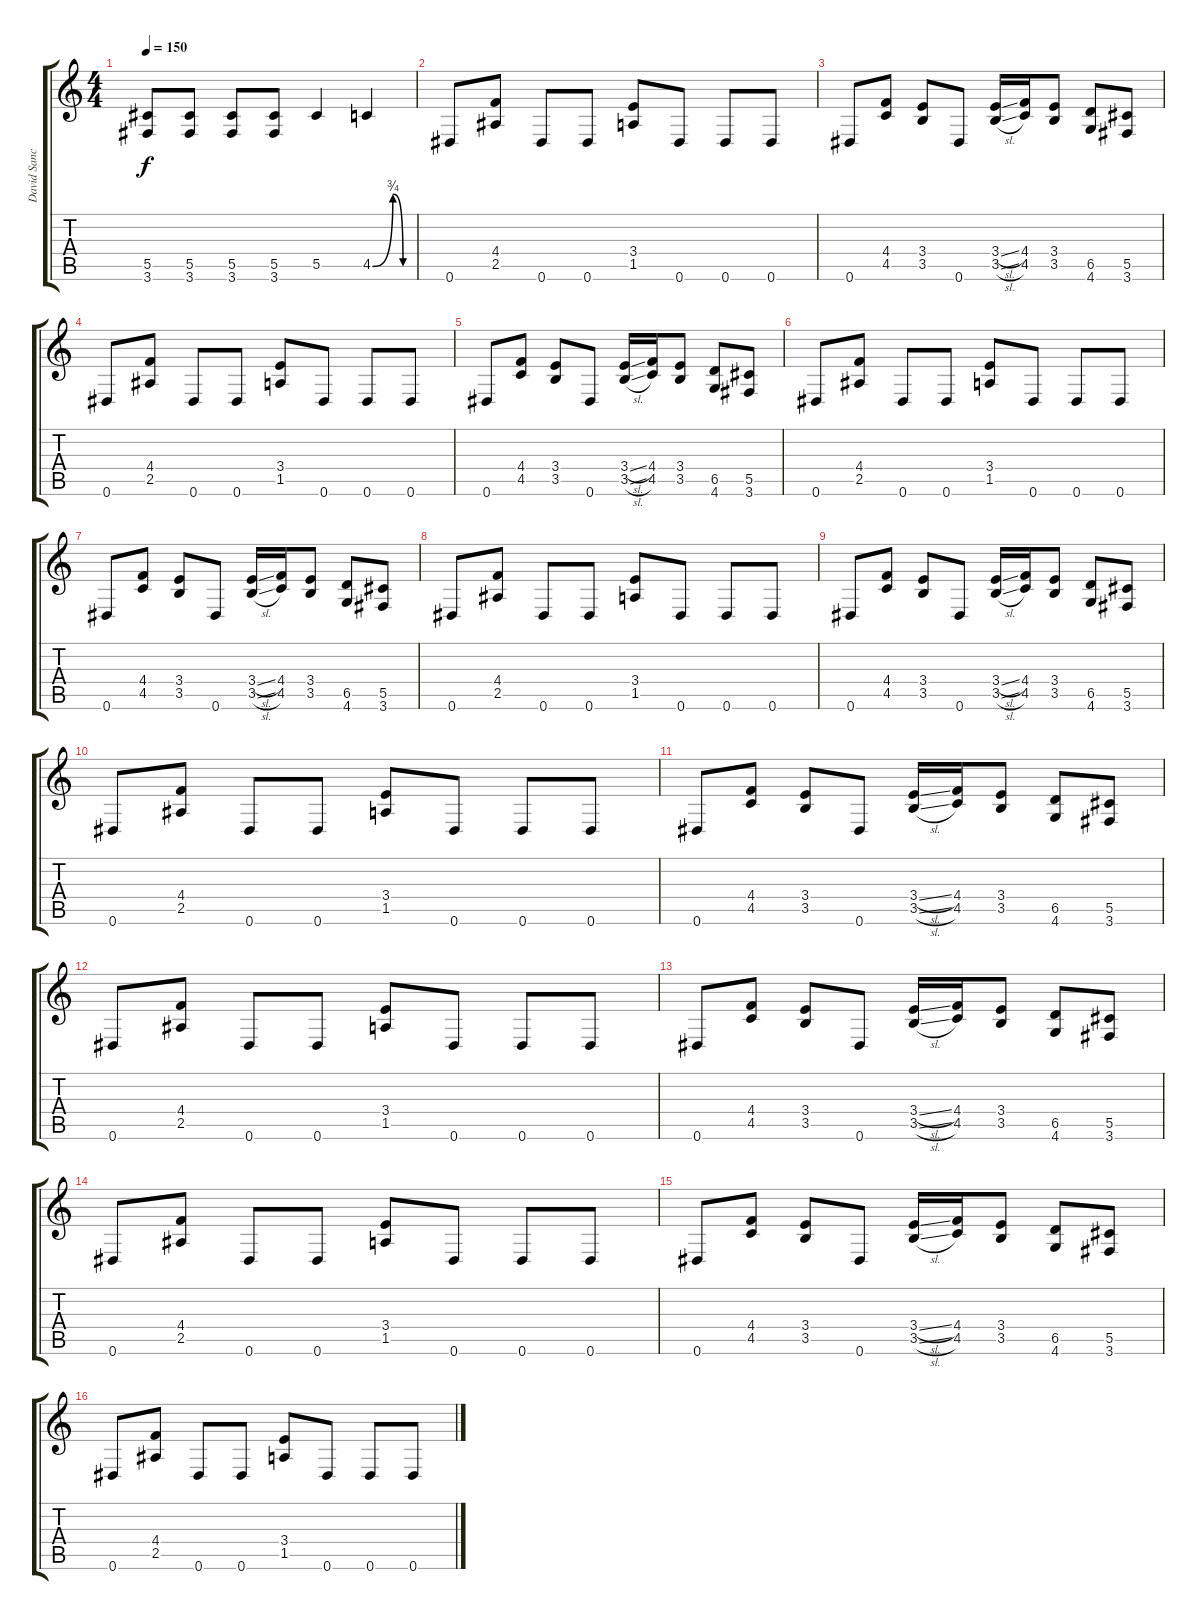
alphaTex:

\track ("David Sanchez" "David Sanc") {instrument distortionguitar}
\staff {score tabs}
\tuning (Eb4 Bb3 Gb3 Db3 Ab2 Eb2) {hide}
\ts (4 4)
\tempo 150
\clef g2
\ks c
(5.5 3.6).8{dy f} (5.5 3.6).8 (5.5 3.6).8 (5.5 3.6).8 5.5.4 4.5{be (custom 0 0 30 3 45 0 60 0)}.4 |
0.6.8 (4.4 2.5).8 0.6.8 0.6.8 (3.4 1.5).8 0.6.8 0.6.8 0.6.8 |
0.6.8 (4.4 4.5).8 (3.4 3.5).8 0.6.8 (3.4{sl} 3.5{sl}).16 (4.4 4.5).16 (3.4 3.5).8 (6.5 4.6).8 (5.5 3.6).8 |
0.6.8 (4.4 2.5).8 0.6.8 0.6.8 (3.4 1.5).8 0.6.8 0.6.8 0.6.8 |
0.6.8 (4.4 4.5).8 (3.4 3.5).8 0.6.8 (3.4{sl} 3.5{sl}).16 (4.4 4.5).16 (3.4 3.5).8 (6.5 4.6).8 (5.5 3.6).8 |
0.6.8 (4.4 2.5).8 0.6.8 0.6.8 (3.4 1.5).8 0.6.8 0.6.8 0.6.8 |
0.6.8 (4.4 4.5).8 (3.4 3.5).8 0.6.8 (3.4{sl} 3.5{sl}).16 (4.4 4.5).16 (3.4 3.5).8 (6.5 4.6).8 (5.5 3.6).8 |
0.6.8 (4.4 2.5).8 0.6.8 0.6.8 (3.4 1.5).8 0.6.8 0.6.8 0.6.8 |
0.6.8 (4.4 4.5).8 (3.4 3.5).8 0.6.8 (3.4{sl} 3.5{sl}).16 (4.4 4.5).16 (3.4 3.5).8 (6.5 4.6).8 (5.5 3.6).8 |
0.6.8 (4.4 2.5).8 0.6.8 0.6.8 (3.4 1.5).8 0.6.8 0.6.8 0.6.8 |
0.6.8 (4.4 4.5).8 (3.4 3.5).8 0.6.8 (3.4{sl} 3.5{sl}).16 (4.4 4.5).16 (3.4 3.5).8 (6.5 4.6).8 (5.5 3.6).8 |
0.6.8 (4.4 2.5).8 0.6.8 0.6.8 (3.4 1.5).8 0.6.8 0.6.8 0.6.8 |
0.6.8 (4.4 4.5).8 (3.4 3.5).8 0.6.8 (3.4{sl} 3.5{sl}).16 (4.4 4.5).16 (3.4 3.5).8 (6.5 4.6).8 (5.5 3.6).8 |
0.6.8 (4.4 2.5).8 0.6.8 0.6.8 (3.4 1.5).8 0.6.8 0.6.8 0.6.8 |
0.6.8 (4.4 4.5).8 (3.4 3.5).8 0.6.8 (3.4{sl} 3.5{sl}).16 (4.4 4.5).16 (3.4 3.5).8 (6.5 4.6).8 (5.5 3.6).8 |
0.6.8 (4.4 2.5).8 0.6.8 0.6.8 (3.4 1.5).8 0.6.8 0.6.8 0.6.8
